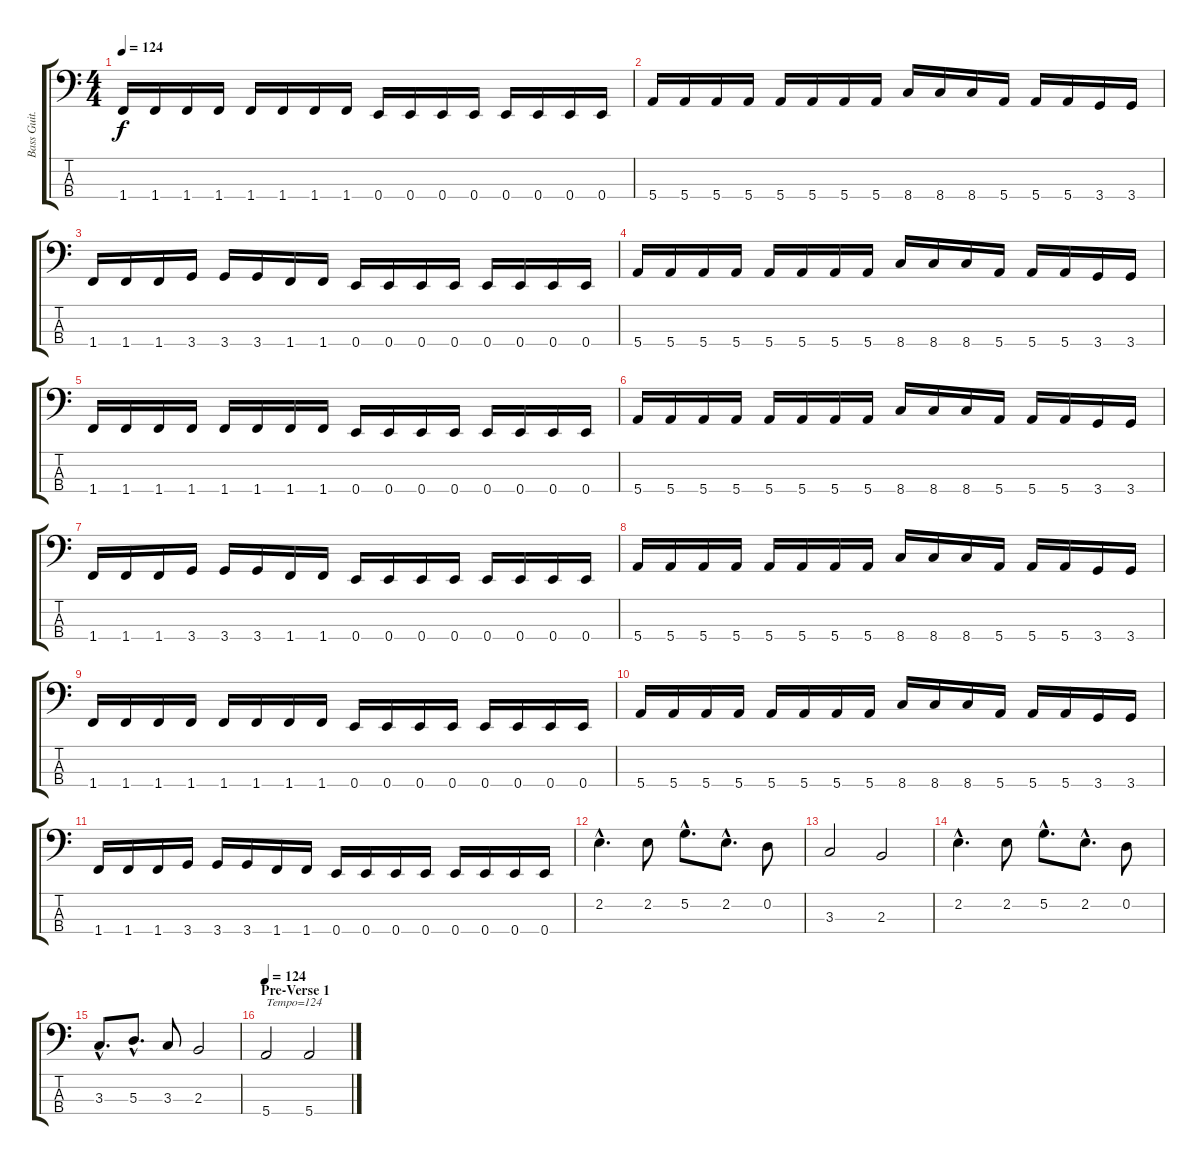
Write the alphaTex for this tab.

\track ("Bass Guit." "Bass Guit.") {instrument electricbassfinger}
\staff {score tabs}
\tuning (G2 D2 A1 E1) {hide}
\ts (4 4)
\tempo 124
\clef f4
\ks c
1.4.16{dy f} 1.4.16 1.4.16 1.4.16 1.4.16 1.4.16 1.4.16 1.4.16 0.4.16 0.4.16 0.4.16 0.4.16 0.4.16 0.4.16 0.4.16 0.4.16 |
5.4.16 5.4.16 5.4.16 5.4.16 5.4.16 5.4.16 5.4.16 5.4.16 8.4.16 8.4.16 8.4.16 5.4.16 5.4.16 5.4.16 3.4.16 3.4.16 |
1.4.16 1.4.16 1.4.16 3.4.16 3.4.16 3.4.16 1.4.16 1.4.16 0.4.16 0.4.16 0.4.16 0.4.16 0.4.16 0.4.16 0.4.16 0.4.16 |
5.4.16 5.4.16 5.4.16 5.4.16 5.4.16 5.4.16 5.4.16 5.4.16 8.4.16 8.4.16 8.4.16 5.4.16 5.4.16 5.4.16 3.4.16 3.4.16 |
1.4.16 1.4.16 1.4.16 1.4.16 1.4.16 1.4.16 1.4.16 1.4.16 0.4.16 0.4.16 0.4.16 0.4.16 0.4.16 0.4.16 0.4.16 0.4.16 |
5.4.16 5.4.16 5.4.16 5.4.16 5.4.16 5.4.16 5.4.16 5.4.16 8.4.16 8.4.16 8.4.16 5.4.16 5.4.16 5.4.16 3.4.16 3.4.16 |
1.4.16 1.4.16 1.4.16 3.4.16 3.4.16 3.4.16 1.4.16 1.4.16 0.4.16 0.4.16 0.4.16 0.4.16 0.4.16 0.4.16 0.4.16 0.4.16 |
5.4.16 5.4.16 5.4.16 5.4.16 5.4.16 5.4.16 5.4.16 5.4.16 8.4.16 8.4.16 8.4.16 5.4.16 5.4.16 5.4.16 3.4.16 3.4.16 |
1.4.16 1.4.16 1.4.16 1.4.16 1.4.16 1.4.16 1.4.16 1.4.16 0.4.16 0.4.16 0.4.16 0.4.16 0.4.16 0.4.16 0.4.16 0.4.16 |
5.4.16 5.4.16 5.4.16 5.4.16 5.4.16 5.4.16 5.4.16 5.4.16 8.4.16 8.4.16 8.4.16 5.4.16 5.4.16 5.4.16 3.4.16 3.4.16 |
1.4.16 1.4.16 1.4.16 3.4.16 3.4.16 3.4.16 1.4.16 1.4.16 0.4.16 0.4.16 0.4.16 0.4.16 0.4.16 0.4.16 0.4.16 0.4.16 |
2.2{hac}.4{d} 2.2.8 5.2{hac}.8{d} 2.2{hac}.8{d} 0.2.8 |
3.3.2 2.3.2 |
2.2{hac}.4{d} 2.2.8 5.2{hac}.8{d} 2.2{hac}.8{d} 0.2.8 |
3.3{hac}.8{d} 5.3{hac}.8{d} 3.3.8 2.3.2 |
\section ("" "Pre-Verse 1")
\tempo 124
5.4.2{txt "Tempo=124"} 5.4.2
